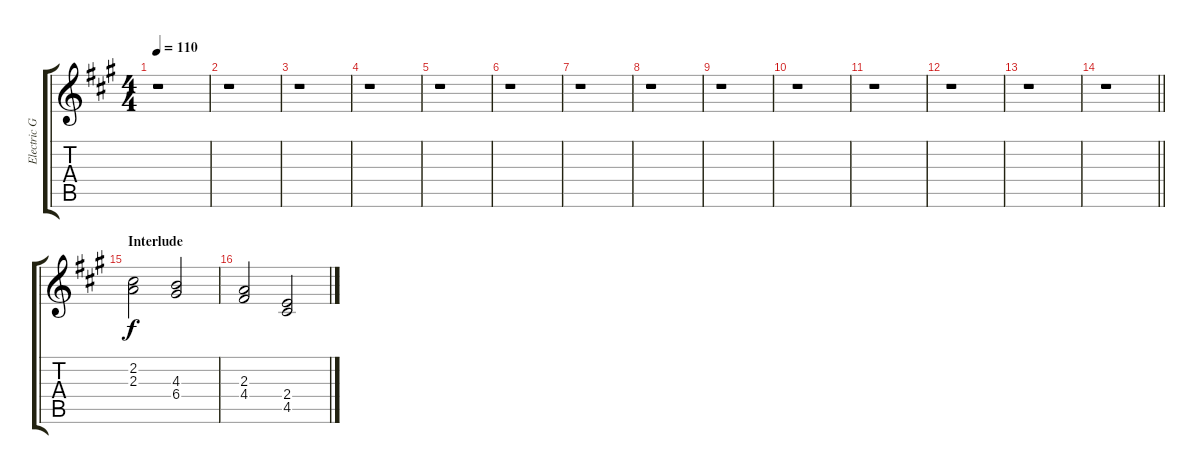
\track ("Electric Guitar 2" "Electric G") {instrument acousticguitarsteel}
\staff {score tabs}
\tuning (E4 B3 G3 D3 A2 E2) {hide}
\ts (4 4)
\tempo 110
\clef g2
\ks a
r.1{dy f} |
r.1 |
r.1 |
r.1 |
r.1 |
r.1 |
r.1 |
r.1 |
r.1 |
r.1 |
r.1 |
r.1 |
r.1 |
\barLineRight lightlight
r.1 |
\section ("" "Interlude")
(2.2 2.3).2 (4.3 6.4).2 |
(2.3 4.4).2 (2.4 4.5).2
